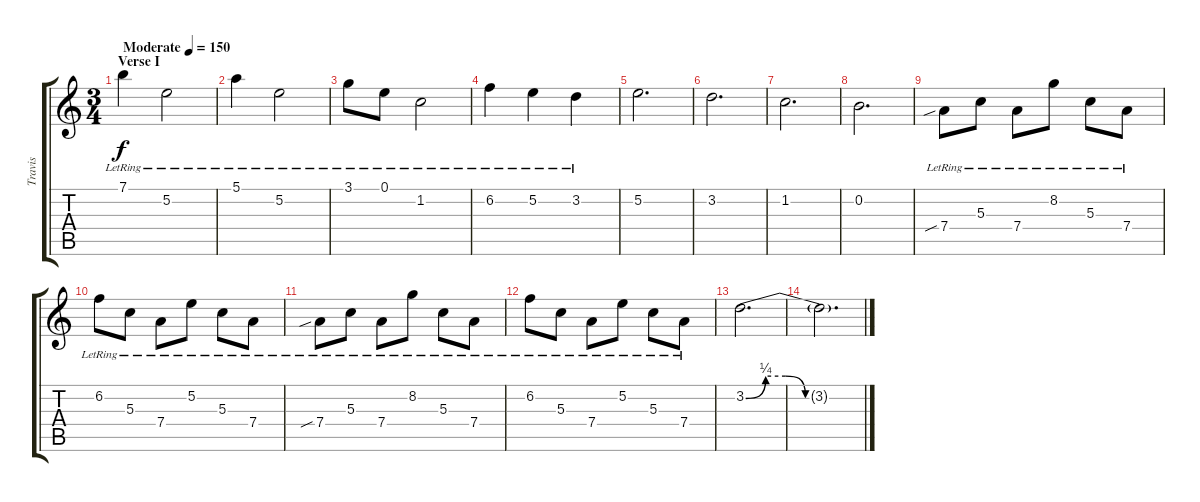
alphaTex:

\track ("Travis" "Travis") {instrument acousticguitarsteel}
\staff {score tabs}
\tuning (E4 B3 G3 D3 A2 E2) {hide}
\ts (3 4)
\section ("" "Verse I")
\tempo (150 "Moderate")
\clef g2
\ks c
7.1{lr}.4{dy f instrument acousticguitarsteel} 5.2{lr}.2 |
5.1{lr}.4 5.2{lr}.2 |
3.1{lr}.8 0.1{lr}.8 1.2{lr}.2 |
6.2{lr}.4 5.2{lr}.4 3.2{lr}.4 |
5.2.2{d} |
3.2.2{d} |
1.2.2{d} |
0.2.2{d} |
7.4{sib lr}.8 5.3{lr}.8 7.4{lr}.8 8.2{lr}.8 5.3{lr}.8 7.4{lr}.8 |
6.2{lr}.8 5.3{lr}.8 7.4{lr}.8 5.2{lr}.8 5.3{lr}.8 7.4{lr}.8 |
7.4{sib lr}.8 5.3{lr}.8 7.4{lr}.8 8.2{lr}.8 5.3{lr}.8 7.4{lr}.8 |
6.2{lr}.8 5.3{lr}.8 7.4{lr}.8 5.2{lr}.8 5.3{lr}.8 7.4{lr}.8 |
3.2{be (custom 0 0 10 1 20 1 30 0 60 0)}.2{d} |
3.2{t}.2{d}
